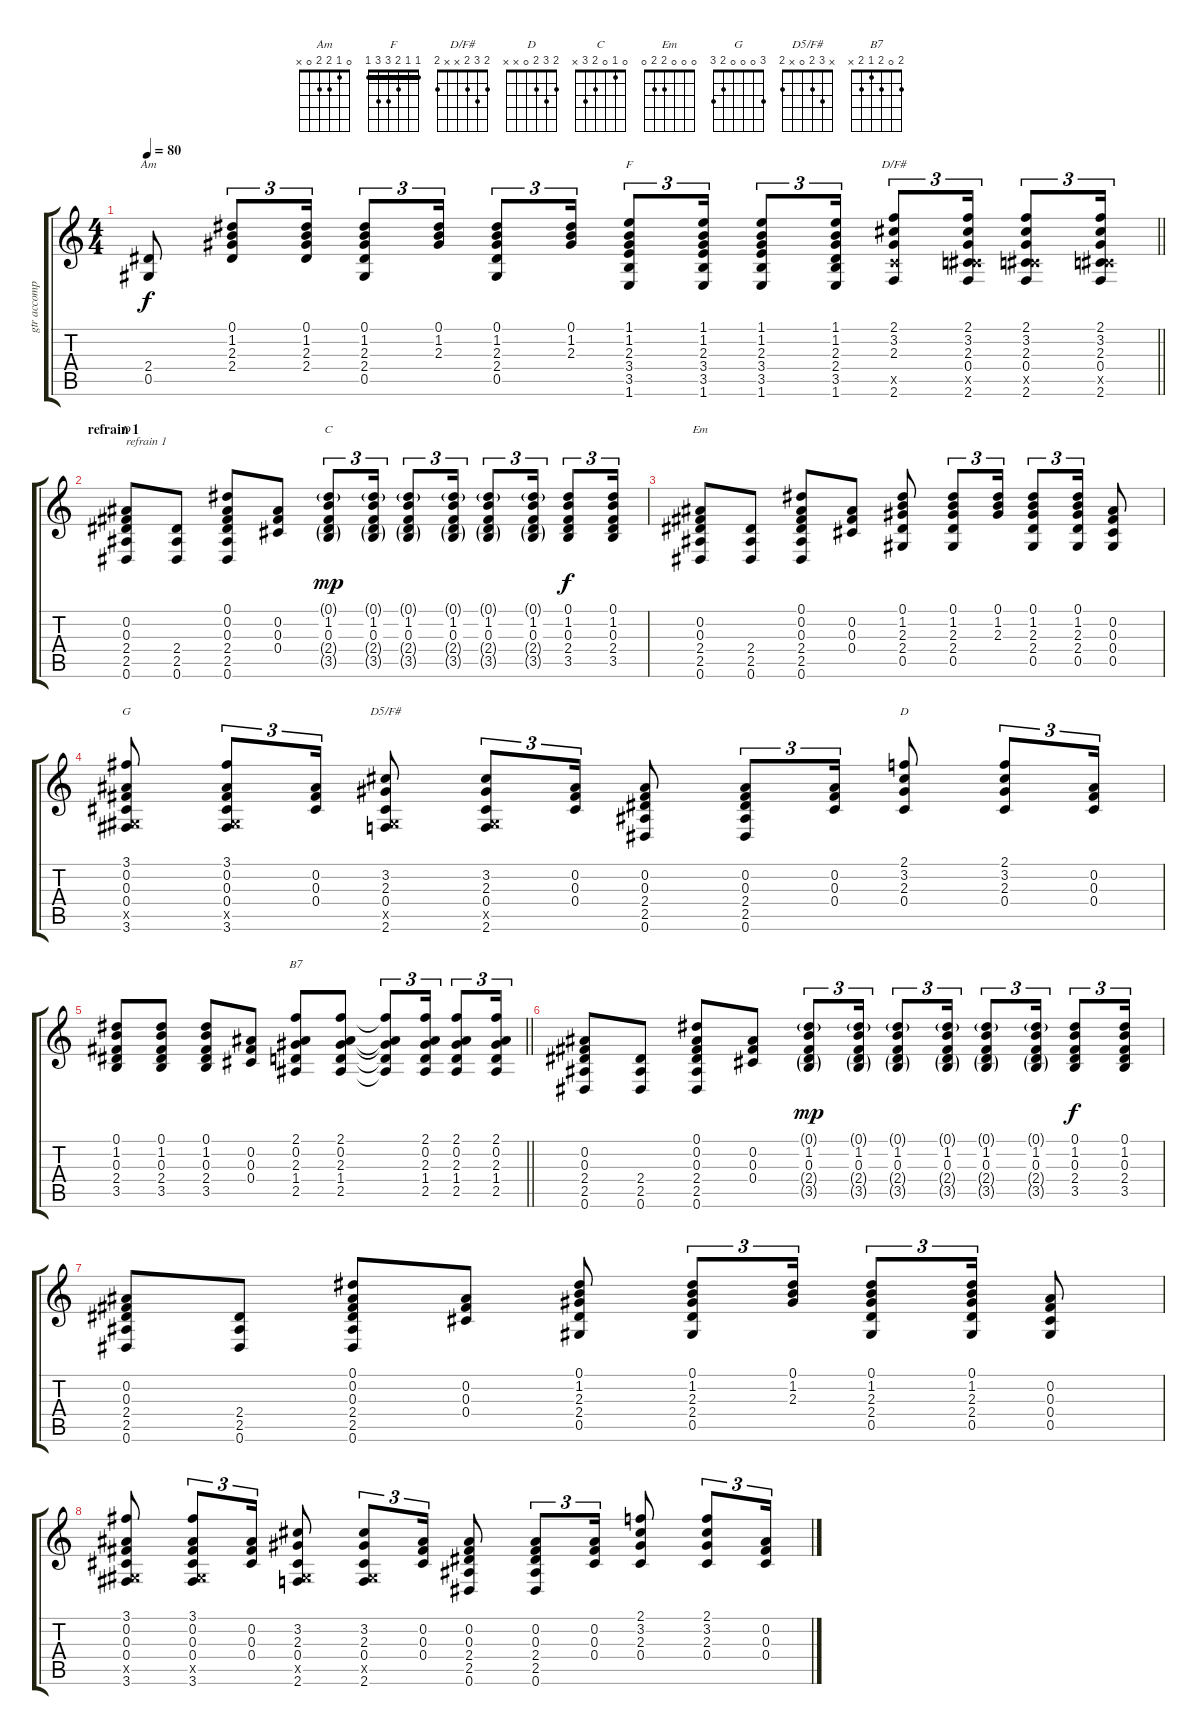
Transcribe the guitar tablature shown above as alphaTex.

\track ("gtr accompagnement" "gtr accomp") {instrument acousticguitarnylon}
\staff {score tabs}
\tuning (Eb4 Bb3 Gb3 Db3 Ab2 Eb2) {hide}
\chord ("Am" 0 1 2 2 0 x)
\chord ("F" 1 1 2 3 3 1) {barre 1}
\chord ("D/F#" 2 3 2 x x 2)
\chord ("D" x 0 0 2 2 0)
\chord ("C" 0 1 0 2 3 x)
\chord ("Em" 0 0 0 2 2 0)
\chord ("G" 3 0 0 0 2 3)
\chord ("D5/F#" x 3 2 0 x 2)
\chord ("D" 2 3 2 0 x x)
\chord ("B7" 2 0 2 1 2 x)
\ts (4 4)
\tempo 80
\clef g2
\barLineRight lightlight
\ks c
(2.4 0.5).8{ch "Am" dy f} (0.1 1.2 2.3 2.4).8{tu (3 2)} (0.1 1.2 2.3 2.4).16{tu (3 2)} (0.1 1.2 2.3 2.4 0.5).8{tu (3 2)} (0.1 1.2 2.3).16{tu (3 2)} (0.1 1.2 2.3 2.4 0.5).8{tu (3 2)} (0.1 1.2 2.3).16{tu (3 2)} (1.1 1.2 2.3 3.4 3.5 1.6).8{tu (3 2) ch "F"} (1.1 1.2 2.3 3.4 3.5 1.6).16{tu (3 2)} (1.1 1.2 2.3 3.4 3.5 1.6).8{tu (3 2)} (1.1 1.2 2.3 2.4 3.5 1.6).16{tu (3 2)} (2.1 3.2 2.3 4.5{x} 2.6).8{tu (3 2) ch "D/F#"} (2.1 3.2 2.3 0.4 4.5{x} 2.6).16{tu (3 2)} (2.1 3.2 2.3 0.4 4.5{x} 2.6).8{tu (3 2)} (2.1 3.2 2.3 0.4 4.5{x} 2.6).16{tu (3 2)} |
\section ("" "refrain 1")
(0.2 0.3 2.4 2.5 0.6).8{ch "D" txt "refrain 1"} (2.4 2.5 0.6).8 (0.1 0.2 0.3 2.4 2.5 0.6).8 (0.2 0.3 0.4).8 (0.1{g} 1.2 0.3 2.4{g} 3.5{g}).8{tu (3 2) ch "C" dy mp} (0.1{g} 1.2 0.3 2.4{g} 3.5{g}).16{tu (3 2)} (0.1{g} 1.2 0.3 2.4{g} 3.5{g}).8{tu (3 2)} (0.1{g} 1.2 0.3 2.4{g} 3.5{g}).16{tu (3 2)} (0.1{g} 1.2 0.3 2.4{g} 3.5{g}).8{tu (3 2)} (0.1{g} 1.2 0.3 2.4{g} 3.5{g}).16{tu (3 2)} (0.1 1.2 0.3 2.4 3.5).8{tu (3 2) dy f} (0.1 1.2 0.3 2.4 3.5).16{tu (3 2)} |
(0.2 0.3 2.4 2.5 0.6).8{ch "Em"} (2.4 2.5 0.6).8 (0.1 0.2 0.3 2.4 2.5 0.6).8 (0.2 0.3 0.4).8 (0.1 1.2 2.3 2.4 0.5).8 (0.1 1.2 2.3 2.4 0.5).8{tu (3 2)} (0.1 1.2 2.3).16{tu (3 2)} (0.1 1.2 2.3 2.4 0.5).8{tu (3 2)} (0.1 1.2 2.3 2.4 0.5).16{tu (3 2)} (0.2 0.3 0.4 0.5).8 |
(3.1 0.2 0.3 0.4 0.5{x} 3.6).8{ch "G"} (3.1 0.2 0.3 0.4 0.5{x} 3.6).8{tu (3 2)} (0.2 0.3 0.4).16{tu (3 2)} (3.2 2.3 0.4 0.5{x} 2.6).8{ch "D5/F#"} (3.2 2.3 0.4 0.5{x} 2.6).8{tu (3 2)} (0.2 0.3 0.4).16{tu (3 2)} (0.2 0.3 2.4 2.5 0.6).8 (0.2 0.3 2.4 2.5 0.6).8{tu (3 2)} (0.2 0.3 0.4).16{tu (3 2)} (2.1 3.2 2.3 0.4).8{ch "D"} (2.1 3.2 2.3 0.4).8{tu (3 2)} (0.2 0.3 0.4).16{tu (3 2)} |
\barLineRight lightlight
(0.1 1.2 0.3 2.4 3.5).8 (0.1 1.2 0.3 2.4 3.5).8 (0.1 1.2 0.3 2.4 3.5).8 (0.2 0.3 0.4).8 (2.1 0.2 2.3 1.4 2.5).8{ch "B7"} (2.1 0.2 2.3 1.4 2.5).8 (2.1{t} 0.2{t} 2.3{t} 1.4{t} 2.5{t}).8{tu (3 2)} (2.1 0.2 2.3 1.4 2.5).16{tu (3 2)} (2.1 0.2 2.3 1.4 2.5).8{tu (3 2)} (2.1 0.2 2.3 1.4 2.5).16{tu (3 2)} |
(0.2 0.3 2.4 2.5 0.6).8 (2.4 2.5 0.6).8 (0.1 0.2 0.3 2.4 2.5 0.6).8 (0.2 0.3 0.4).8 (0.1{g} 1.2 0.3 2.4{g} 3.5{g}).8{tu (3 2) dy mp} (0.1{g} 1.2 0.3 2.4{g} 3.5{g}).16{tu (3 2)} (0.1{g} 1.2 0.3 2.4{g} 3.5{g}).8{tu (3 2)} (0.1{g} 1.2 0.3 2.4{g} 3.5{g}).16{tu (3 2)} (0.1{g} 1.2 0.3 2.4{g} 3.5{g}).8{tu (3 2)} (0.1{g} 1.2 0.3 2.4{g} 3.5{g}).16{tu (3 2)} (0.1 1.2 0.3 2.4 3.5).8{tu (3 2) dy f} (0.1 1.2 0.3 2.4 3.5).16{tu (3 2)} |
(0.2 0.3 2.4 2.5 0.6).8 (2.4 2.5 0.6).8 (0.1 0.2 0.3 2.4 2.5 0.6).8 (0.2 0.3 0.4).8 (0.1 1.2 2.3 2.4 0.5).8 (0.1 1.2 2.3 2.4 0.5).8{tu (3 2)} (0.1 1.2 2.3).16{tu (3 2)} (0.1 1.2 2.3 2.4 0.5).8{tu (3 2)} (0.1 1.2 2.3 2.4 0.5).16{tu (3 2)} (0.2 0.3 0.4 0.5).8 |
(3.1 0.2 0.3 0.4 0.5{x} 3.6).8 (3.1 0.2 0.3 0.4 0.5{x} 3.6).8{tu (3 2)} (0.2 0.3 0.4).16{tu (3 2)} (3.2 2.3 0.4 0.5{x} 2.6).8 (3.2 2.3 0.4 0.5{x} 2.6).8{tu (3 2)} (0.2 0.3 0.4).16{tu (3 2)} (0.2 0.3 2.4 2.5 0.6).8 (0.2 0.3 2.4 2.5 0.6).8{tu (3 2)} (0.2 0.3 0.4).16{tu (3 2)} (2.1 3.2 2.3 0.4).8 (2.1 3.2 2.3 0.4).8{tu (3 2)} (0.2 0.3 0.4).16{tu (3 2)}
